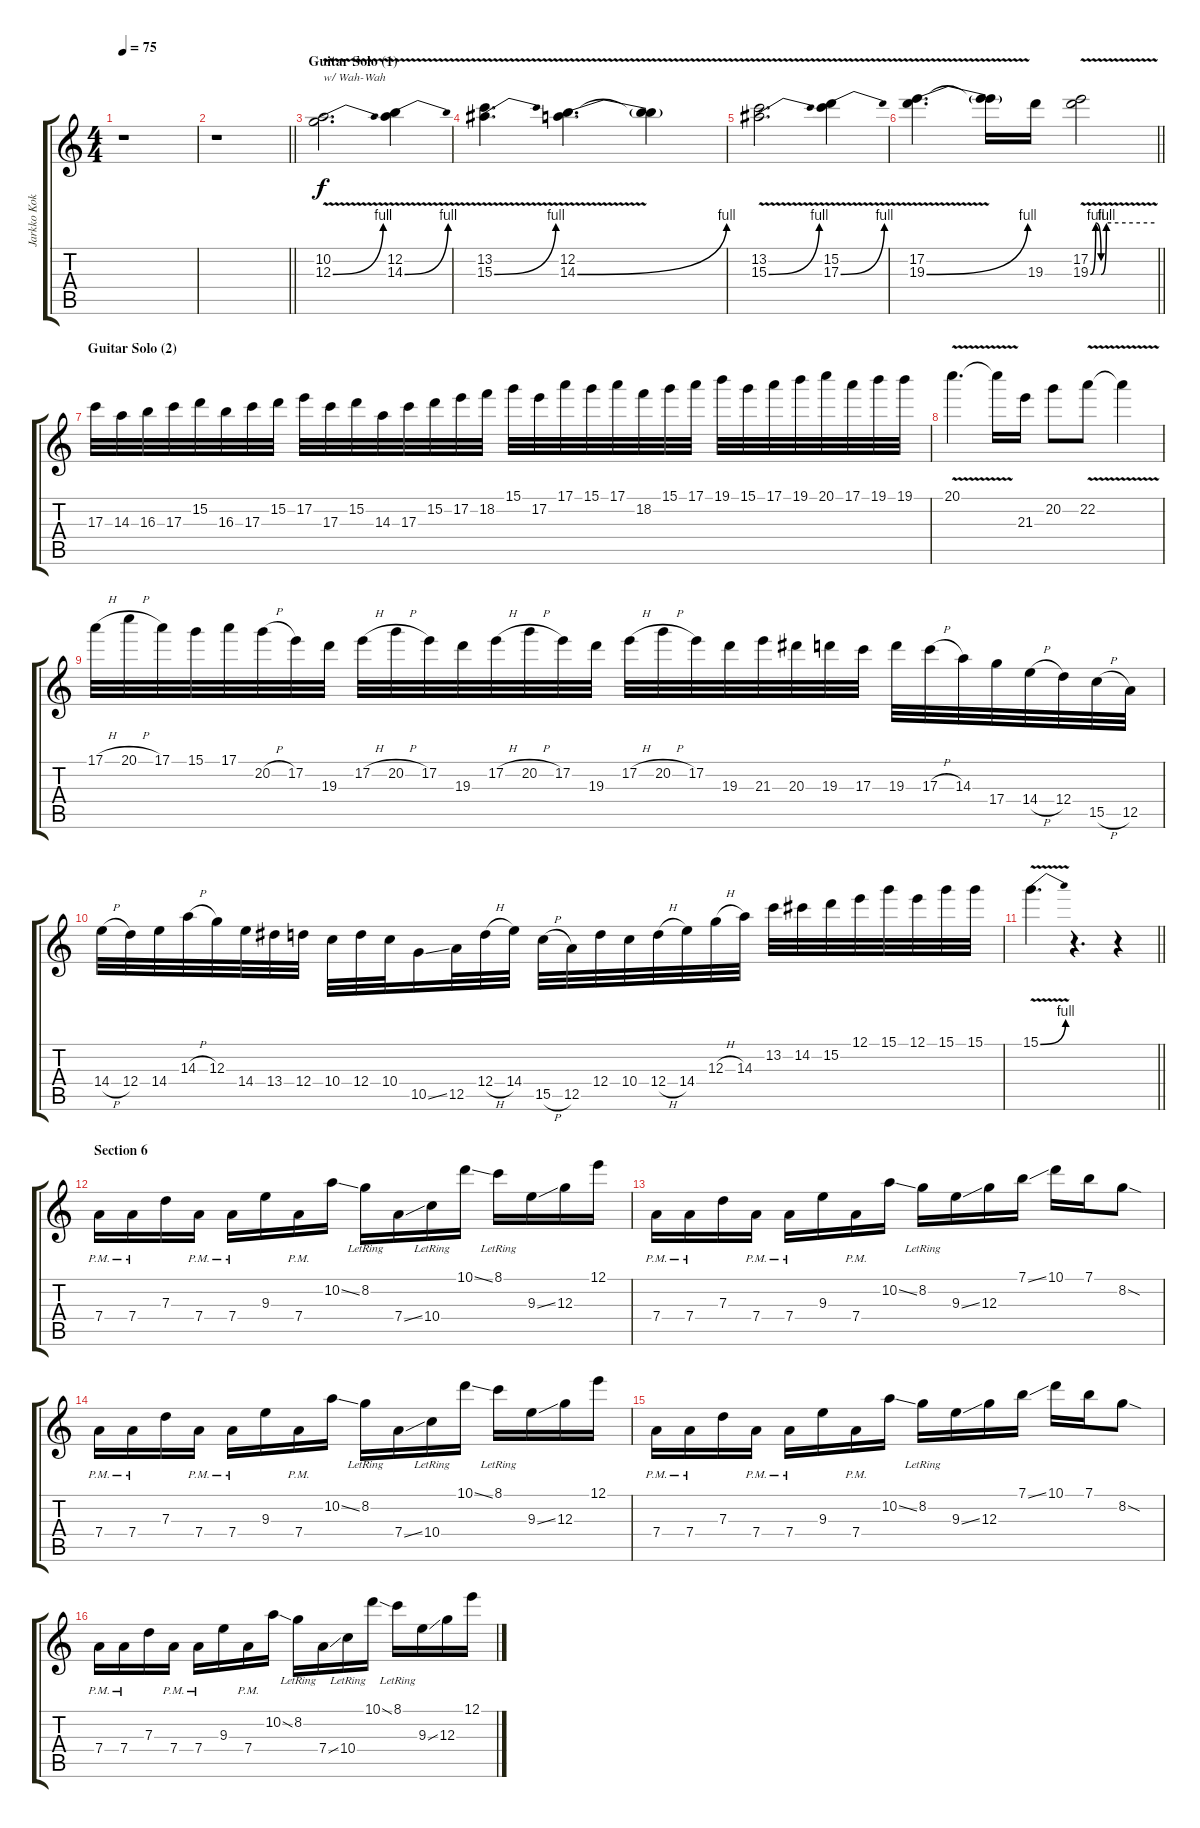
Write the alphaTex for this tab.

\track ("Jarkko Kokko (main lead guitar)" "Jarkko Kok") {instrument distortionguitar}
\staff {score tabs}
\tuning (E4 B3 G3 D3 A2 E2) {hide}
\ts (4 4)
\tempo 75
\clef g2
\ks aminor
r.1{dy f} |
\barLineRight lightlight
r.1 |
\section ("" "Guitar Solo (1)")
(10.2 12.3{be (bend 0 0 60 4) v}).2{d txt "w/ Wah-Wah"} (12.2 14.3{be (bend 0 0 60 4) v}).4 |
(13.2 15.3{be (bend 0 0 60 4) v}).4{d} (12.2 14.3{be (bend 0 0 60 4) v}).4{d} (12.2{t} 14.3{t}).4 |
(13.2 15.3{be (bend 0 0 60 4) v}).2{d} (15.2 17.3{be (bend 0 0 60 4) v}).4 |
\barLineRight lightlight
(17.2 19.3{be (bend 0 0 60 4) v}).4{d} (17.2{t} 19.3{t}).16 19.3.16 (17.2 19.3{be (custom 0 0 5 4 10 0 15 4 60 4) v}).2 |
\section ("" "Guitar Solo (2)")
17.3.32 14.3.32 16.3.32 17.3.32 15.2.32 16.3.32 17.3.32 15.2.32 17.2.32 17.3.32 15.2.32 14.3.32 17.3.32 15.2.32 17.2.32 18.2.32 15.1.32 17.2.32 17.1.32 15.1.32 17.1.32 18.2.32 15.1.32 17.1.32 19.1.32 15.1.32 17.1.32 19.1.32 20.1.32 17.1.32 19.1.32 19.1.32 |
20.1{v}.4{d} 20.1{t}.16 21.3.16 20.2.8 22.2{v}.8 22.2{t}.4 |
17.1{h}.32 20.1{h}.32 17.1.32 15.1.32 17.1.32 20.2{h}.32 17.2.32 19.3.32 17.2{h}.32 20.2{h}.32 17.2.32 19.3.32 17.2{h}.32 20.2{h}.32 17.2.32 19.3.32 17.2{h}.32 20.2{h}.32 17.2.32 19.3.32 21.3.32 20.3.32 19.3.32 17.3.32 19.3.32 17.3{h}.32 14.3.32 17.4.32 14.4{h}.32 12.4.32 15.5{h}.32 12.5.32 |
14.4{h}.32 12.4.32 14.4.32 14.3{h}.32 12.3.32 14.4.32 13.4.32 12.4.32 10.4.32 12.4.32 10.4.32 10.5{ss}.16 12.5.32 12.4{h}.32 14.4.32 15.5{h}.32 12.5.32 12.4.32 10.4.32 12.4{h}.32 14.4.32 12.3{h}.32 14.3.32 13.2.32 14.2.32 15.2.32 12.1.32 15.1.32 12.1.32 15.1.32 15.1.32 |
\barLineRight lightlight
15.1{be (bend 0 0 60 4) v}.4{d} r.4{d} r.4 |
\section ("" "Section 6")
7.4{pm}.16 7.4{pm}.16 7.3.16 7.4{pm}.16 7.4{pm}.16 9.3.16 7.4{pm}.16 10.2{ss}.16 8.2{lr}.16 7.4{ss}.16 10.4{lr}.16 10.1{ss}.16 8.1{lr}.16 9.3{ss}.16 12.3.16 12.1.16 |
7.4{pm}.16 7.4{pm}.16 7.3.16 7.4{pm}.16 7.4{pm}.16 9.3.16 7.4{pm}.16 10.2{ss}.16 8.2{lr}.16 9.3{ss}.16 12.3.16 7.1{ss}.16 10.1.16 7.1.16 8.2{sod}.8 |
7.4{pm}.16 7.4{pm}.16 7.3.16 7.4{pm}.16 7.4{pm}.16 9.3.16 7.4{pm}.16 10.2{ss}.16 8.2{lr}.16 7.4{ss}.16 10.4{lr}.16 10.1{ss}.16 8.1{lr}.16 9.3{ss}.16 12.3.16 12.1.16 |
7.4{pm}.16 7.4{pm}.16 7.3.16 7.4{pm}.16 7.4{pm}.16 9.3.16 7.4{pm}.16 10.2{ss}.16 8.2{lr}.16 9.3{ss}.16 12.3.16 7.1{ss}.16 10.1.16 7.1.16 8.2{sod}.8 |
7.4{pm}.16 7.4{pm}.16 7.3.16 7.4{pm}.16 7.4{pm}.16 9.3.16 7.4{pm}.16 10.2{ss}.16 8.2{lr}.16 7.4{ss}.16 10.4{lr}.16 10.1{ss}.16 8.1{lr}.16 9.3{ss}.16 12.3.16 12.1.16
